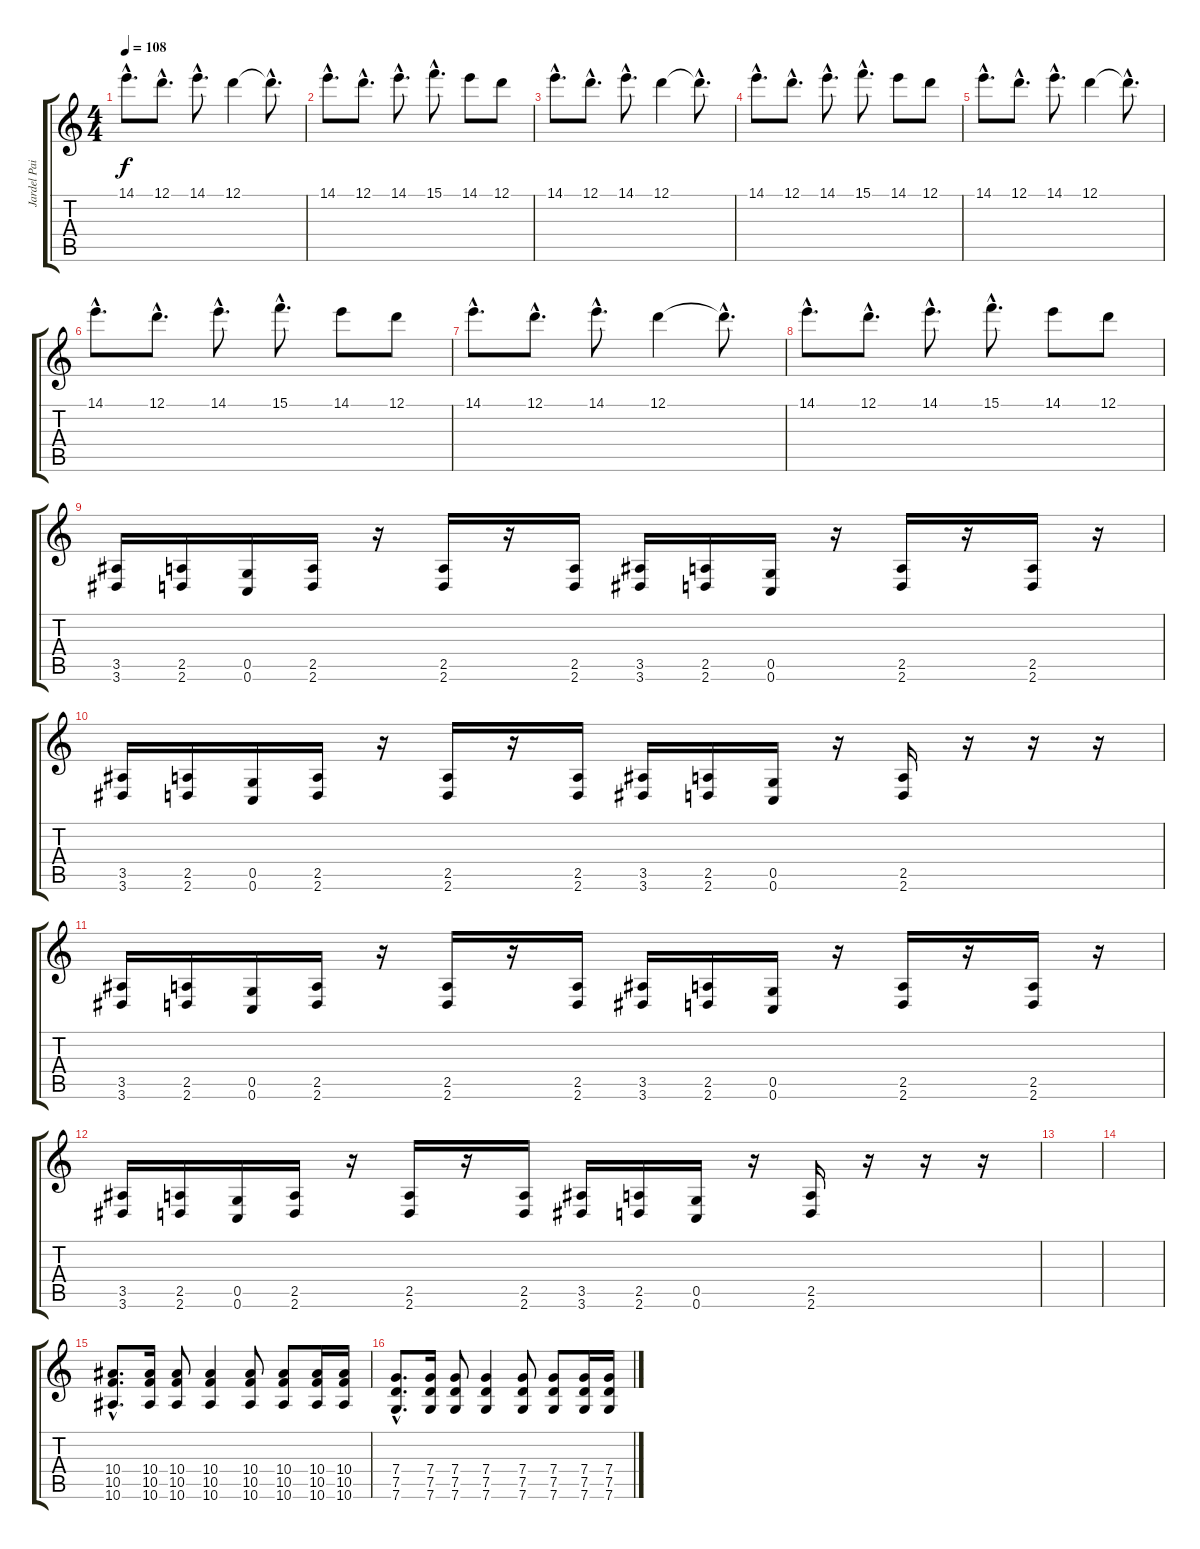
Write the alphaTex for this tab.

\track ("Jardel Paisante [Guitar]" "Jardel Pai") {instrument distortionguitar}
\staff {score tabs}
\tuning (D4 A3 F3 C3 G2 C2) {hide}
\ts (4 4)
\tempo 108
\clef g2
\ks c
14.1{hac}.8{d dy f volume 10 balance 16 instrument electricguitarclean} 12.1{hac}.8{d} 14.1{hac}.8{d} 12.1.4 12.1{hac t}.8{d} |
14.1{hac}.8{d} 12.1{hac}.8{d} 14.1{hac}.8{d} 15.1{hac}.8{d} 14.1.8 12.1.8 |
14.1{hac}.8{d volume 10 balance 16 instrument electricguitarclean} 12.1{hac}.8{d} 14.1{hac}.8{d} 12.1.4 12.1{hac t}.8{d} |
14.1{hac}.8{d} 12.1{hac}.8{d} 14.1{hac}.8{d} 15.1{hac}.8{d} 14.1.8 12.1.8 |
14.1{hac}.8{d volume 10 balance 16 instrument electricguitarclean} 12.1{hac}.8{d} 14.1{hac}.8{d} 12.1.4 12.1{hac t}.8{d} |
14.1{hac}.8{d} 12.1{hac}.8{d} 14.1{hac}.8{d} 15.1{hac}.8{d} 14.1.8 12.1.8 |
14.1{hac}.8{d volume 10 balance 16 instrument electricguitarclean} 12.1{hac}.8{d} 14.1{hac}.8{d} 12.1.4 12.1{hac t}.8{d} |
14.1{hac}.8{d} 12.1{hac}.8{d} 14.1{hac}.8{d} 15.1{hac}.8{d} 14.1.8 12.1.8 |
(3.5 3.6).16{volume 16 balance 0 instrument distortionguitar} (2.5 2.6).16 (0.5 0.6).16 (2.5 2.6).16 r.16 (2.5 2.6).16 r.16 (2.5 2.6).16 (3.5 3.6).16 (2.5 2.6).16 (0.5 0.6).16 r.16 (2.5 2.6).16 r.16 (2.5 2.6).16 r.16 |
(3.5 3.6).16 (2.5 2.6).16 (0.5 0.6).16 (2.5 2.6).16 r.16 (2.5 2.6).16 r.16 (2.5 2.6).16 (3.5 3.6).16 (2.5 2.6).16 (0.5 0.6).16 r.16 (2.5 2.6).16 r.16 r.16 r.16 |
(3.5 3.6).16 (2.5 2.6).16 (0.5 0.6).16 (2.5 2.6).16 r.16 (2.5 2.6).16 r.16 (2.5 2.6).16 (3.5 3.6).16 (2.5 2.6).16 (0.5 0.6).16 r.16 (2.5 2.6).16 r.16 (2.5 2.6).16 r.16 |
(3.5 3.6).16 (2.5 2.6).16 (0.5 0.6).16 (2.5 2.6).16 r.16 (2.5 2.6).16 r.16 (2.5 2.6).16 (3.5 3.6).16 (2.5 2.6).16 (0.5 0.6).16 r.16 (2.5 2.6).16 r.16 r.16 r.16 |
|
|
(10.4{hac} 10.5{hac} 10.6{hac}).8{d volume 16 balance 8 instrument distortionguitar} (10.4 10.5 10.6).16 (10.4 10.5 10.6).8 (10.4 10.5 10.6).4 (10.4 10.5 10.6).8 (10.4 10.5 10.6).8 (10.4 10.5 10.6).16 (10.4 10.5 10.6).16 |
(7.4{hac} 7.5{hac} 7.6{hac}).8{d} (7.4 7.5 7.6).16 (7.4 7.5 7.6).8 (7.4 7.5 7.6).4 (7.4 7.5 7.6).8 (7.4 7.5 7.6).8 (7.4 7.5 7.6).16 (7.4 7.5 7.6).16
